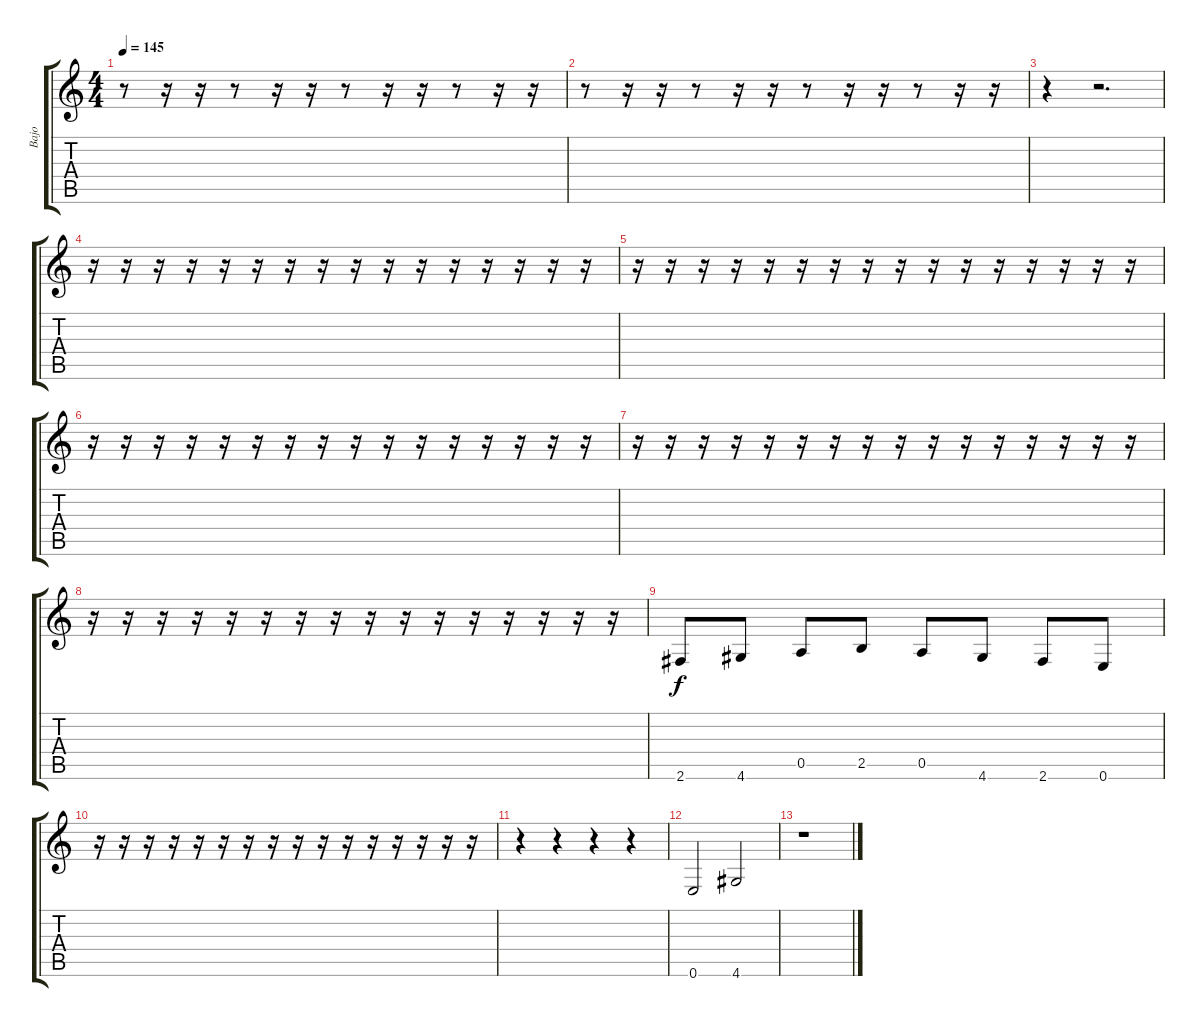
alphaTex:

\track ("Bajo" "Bajo") {instrument electricbassfinger}
\staff {score tabs}
\tuning (E4 B3 G3 D3 A2 E2) {hide}
\ts (4 4)
\tempo 145
\clef g2
\ks c
r.8{dy f} r.16 r.16 r.8 r.16 r.16 r.8 r.16 r.16 r.8 r.16 r.16 |
r.8 r.16 r.16 r.8 r.16 r.16 r.8 r.16 r.16 r.8 r.16 r.16 |
r.4 r.2{d} |
r.16 r.16 r.16 r.16 r.16 r.16 r.16 r.16 r.16 r.16 r.16 r.16 r.16 r.16 r.16 r.16 |
r.16 r.16 r.16 r.16 r.16 r.16 r.16 r.16 r.16 r.16 r.16 r.16 r.16 r.16 r.16 r.16 |
r.16 r.16 r.16 r.16 r.16 r.16 r.16 r.16 r.16 r.16 r.16 r.16 r.16 r.16 r.16 r.16 |
r.16 r.16 r.16 r.16 r.16 r.16 r.16 r.16 r.16 r.16 r.16 r.16 r.16 r.16 r.16 r.16 |
r.16 r.16 r.16 r.16 r.16 r.16 r.16 r.16 r.16 r.16 r.16 r.16 r.16 r.16 r.16 r.16 |
2.6.8 4.6.8 0.5.8 2.5.8 0.5.8 4.6.8 2.6.8 0.6.8 |
r.16 r.16 r.16 r.16 r.16 r.16 r.16 r.16 r.16 r.16 r.16 r.16 r.16 r.16 r.16 r.16 |
r.4 r.4 r.4 r.4 |
0.6.2 4.6.2 |
r.1
